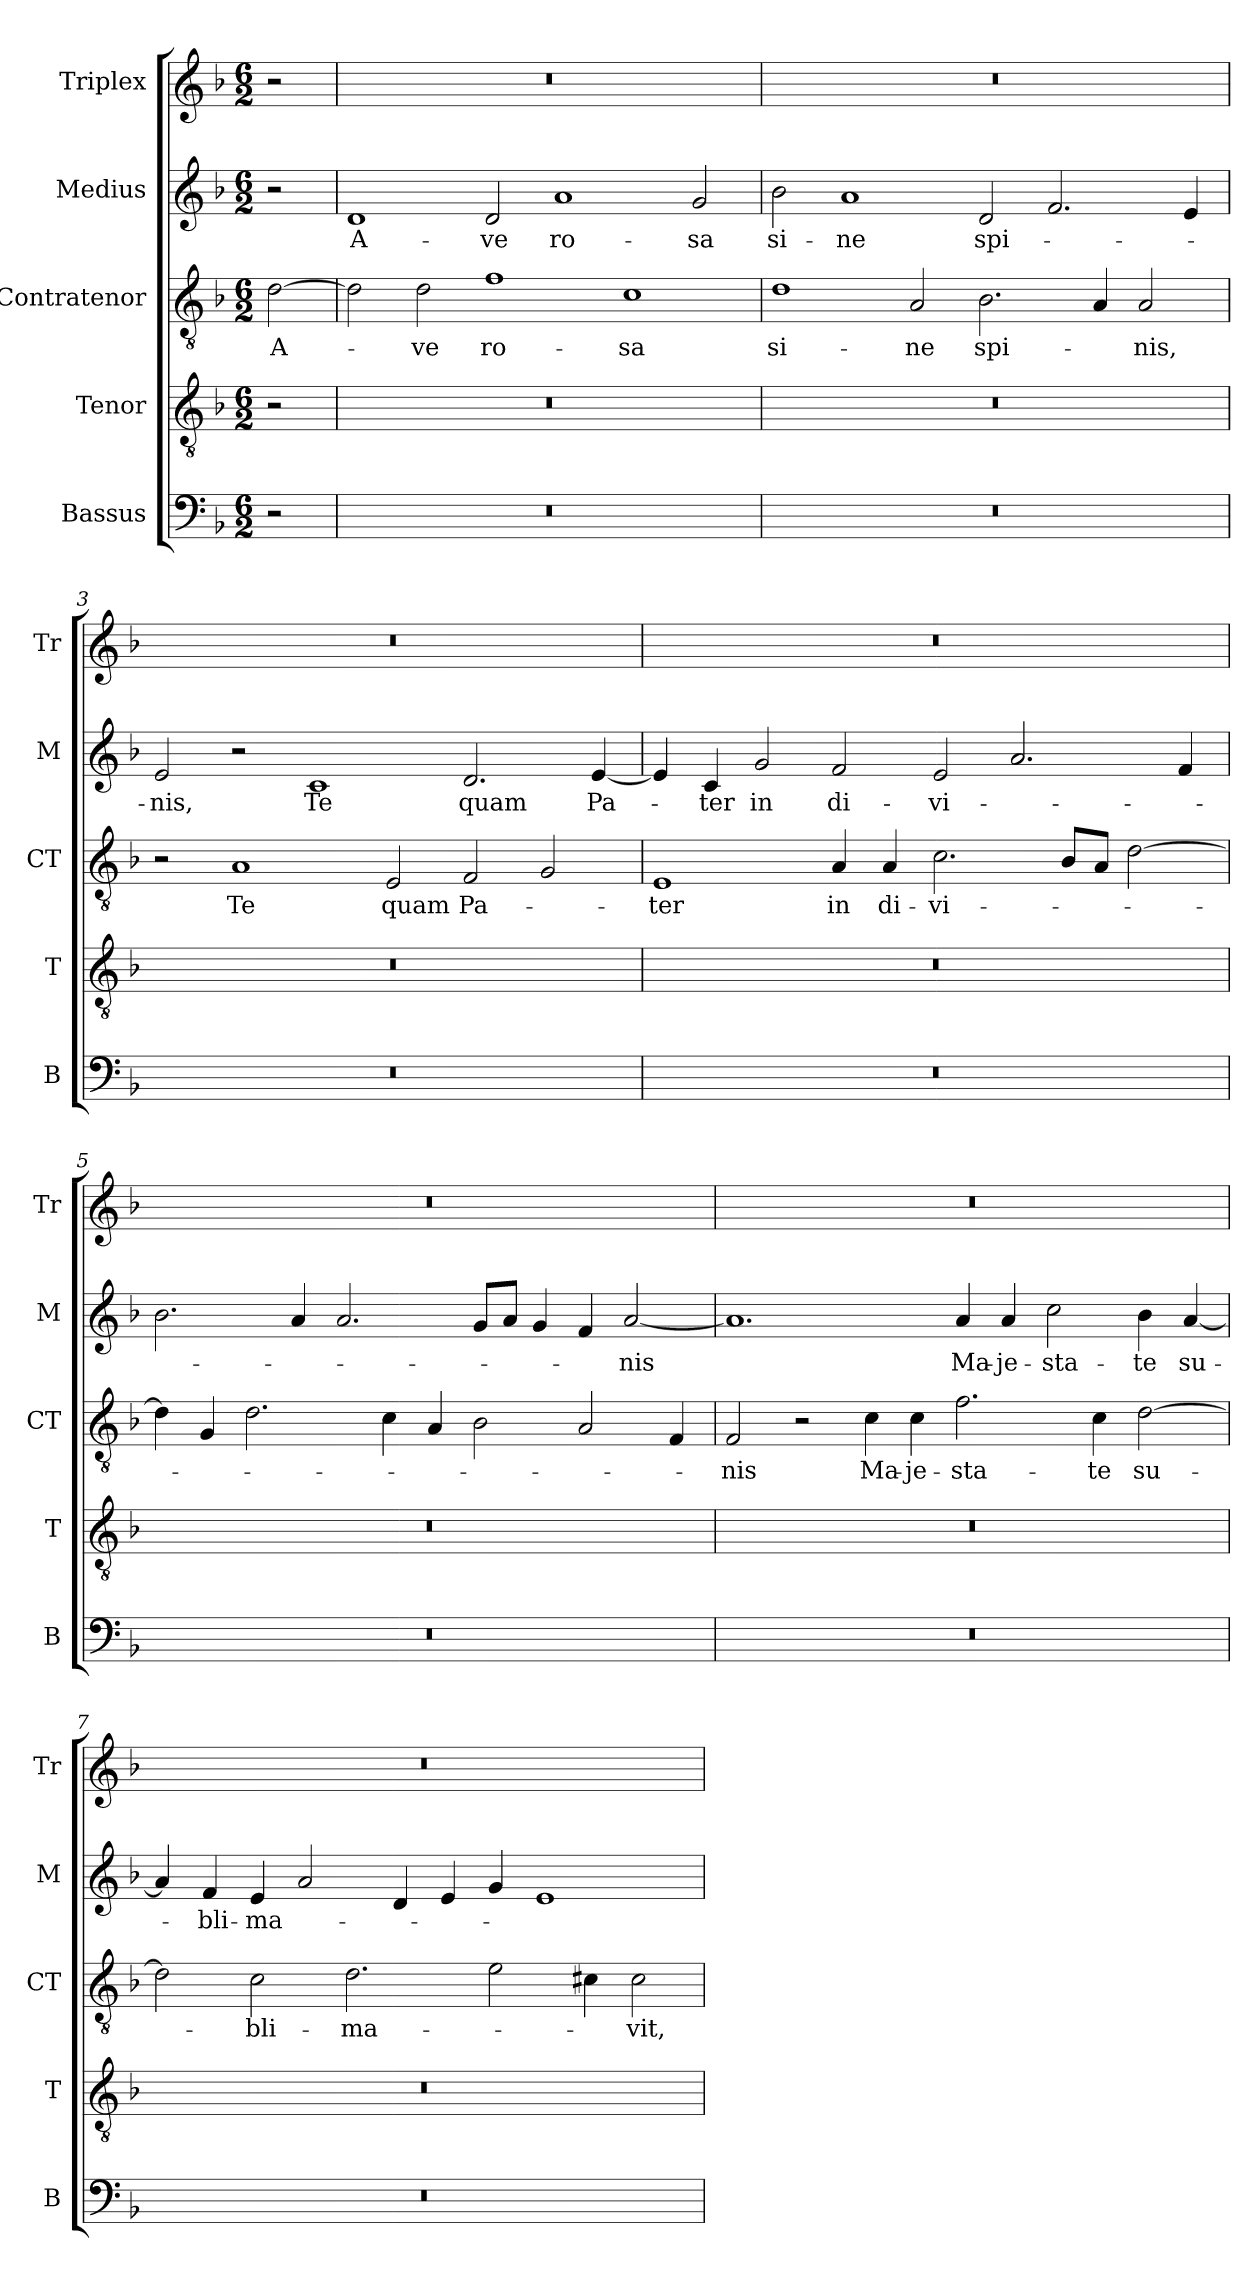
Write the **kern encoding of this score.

**kern	**kern	**kern	**text	**kern	**text	**kern
*part5	*part4	*part3	*part3	*part2	*part2	*part1
*staff5	*staff4	*staff3	*staff3	*staff2	*staff2	*staff1
*I"Bassus	*I"Tenor	*I"Contratenor	*	*I"Medius	*	*I"Triplex
*I'B	*I'T	*I'CT	*	*I'M	*	*I'Tr
*clefF4	*clefGv2	*clefGv2	*	*clefG2	*	*clefG2
*k[b-]	*k[b-]	*k[b-]	*	*k[b-]	*	*k[b-]
*F:	*F:	*F:	*	*F:	*	*F:
*M6/2	*M6/2	*M6/2	*	*M6/2	*	*M6/2
*MM136	*MM136	*MM136	*	*MM136	*	*MM136
=	=	=	=	=	=	=
!	!	!	!LO:LY:b	!	!	!
2r	2r	[2d\	A-	2r	.	2r
=1	=1	=1	=1	=1	=1	=1
!	!	!	!	!	!LO:LY:b	!
0.r	0.r	2d\]	.	1d	A-	0.r
!	!	!	!LO:LY:b	!	!	!
.	.	2d\	-ve	.	.	.
!	!	!	!LO:LY:b	!	!LO:LY:b	!
.	.	1f	ro-	2d/	-ve	.
!	!	!	!	!	!LO:LY:b	!
.	.	.	.	1a	ro-	.
!	!	!	!LO:LY:b	!	!	!
.	.	1c	-sa	.	.	.
!	!	!	!	!	!LO:LY:b	!
.	.	.	.	2g/	-sa	.
=2	=2	=2	=2	=2	=2	=2
!	!	!	!LO:LY:b	!	!LO:LY:b	!
0.r	0.r	1d	si-	2b-\	si-	0.r
!	!	!	!	!	!LO:LY:b	!
.	.	.	.	1a	-ne	.
!	!	!	!LO:LY:b	!	!	!
.	.	2A/	-ne	.	.	.
!	!	!	!LO:LY:b	!	!LO:LY:b	!
.	.	2.B-\	spi-	2d/	spi-	.
.	.	.	.	2.f/	.	.
.	.	4A/	.	.	.	.
!	!	!	!LO:LY:b	!	!	!
.	.	2A/	-nis,	.	.	.
.	.	.	.	4e/	.	.
!!LO:LB:g=z
=3	=3	=3	=3	=3	=3	=3
!	!	!	!	!	!LO:LY:b	!
0.r	0.r	2r	.	2e/	-nis,	0.r
!	!	!	!LO:LY:b	!	!	!
.	.	1A	Te	2r	.	.
!	!	!	!	!	!LO:LY:b	!
.	.	.	.	1c	Te	.
!	!	!	!LO:LY:b	!	!	!
.	.	2E/	quam	.	.	.
!	!	!	!LO:LY:b	!	!LO:LY:b	!
.	.	2F/	Pa-	2.d/	quam	.
.	.	2G/	.	.	.	.
!	!	!	!	!	!LO:LY:b	!
.	.	.	.	[4e/	Pa-	.
=4	=4	=4	=4	=4	=4	=4
!	!	!	!LO:LY:b	!	!	!
0.r	0.r	1E	-ter	4e/]	.	0.r
!	!	!	!	!	!LO:LY:b	!
.	.	.	.	4c/	-ter	.
!	!	!	!	!	!LO:LY:b	!
.	.	.	.	2g/	in	.
!	!	!	!LO:LY:b	!	!LO:LY:b	!
.	.	4A/	in	2f/	di-	.
!	!	!	!LO:LY:b	!	!	!
.	.	4A/	di-	.	.	.
!	!	!	!LO:LY:b	!	!LO:LY:b	!
.	.	2.c\	-vi-	2e/	-vi-	.
.	.	.	.	2.a/	.	.
.	.	8B-/L	.	.	.	.
.	.	8A/J	.	.	.	.
.	.	[2d\	.	.	.	.
.	.	.	.	4f/	.	.
!!LO:PB:g=z
=5	=5	=5	=5	=5	=5	=5
0.r	0.r	4d\]	.	2.b-\	.	0.r
.	.	4G/	.	.	.	.
.	.	2.d\	.	.	.	.
.	.	.	.	4a/	.	.
.	.	.	.	2.a/	.	.
.	.	4c\	.	.	.	.
.	.	4A/	.	.	.	.
.	.	2B-\	.	8g/L	.	.
.	.	.	.	8a/J	.	.
.	.	.	.	4g/	.	.
.	.	2A/	.	4f/	.	.
!	!	!	!	!	!LO:LY:b	!
.	.	.	.	[2a/	-nis	.
.	.	4F/	.	.	.	.
=6	=6	=6	=6	=6	=6	=6
!	!	!	!LO:LY:b	!	!	!
0.r	0.r	2F/	-nis	1.a]	.	0.r
.	.	2r	.	.	.	.
!	!	!	!LO:LY:b	!	!	!
.	.	4c\	Ma-	.	.	.
!	!	!	!LO:LY:b	!	!	!
.	.	4c\	-je-	.	.	.
!	!	!	!LO:LY:b	!	!LO:LY:b	!
.	.	2.f\	-sta-	4a/	Ma-	.
!	!	!	!	!	!LO:LY:b	!
.	.	.	.	4a/	-je-	.
!	!	!	!	!	!LO:LY:b	!
.	.	.	.	2cc\	-sta-	.
!	!	!	!LO:LY:b	!	!	!
.	.	4c\	-te	.	.	.
!	!	!	!LO:LY:b	!	!LO:LY:b	!
.	.	[2d\	su-	4b-\	-te	.
!	!	!	!	!	!LO:LY:b	!
.	.	.	.	[4a/	su-	.
!!LO:LB:g=z
=7	=7	=7	=7	=7	=7	=7
0.r	0.r	2d\]	.	4a/]	.	0.r
!	!	!	!	!	!LO:LY:b	!
.	.	.	.	4f/	-bli-	.
!	!	!	!LO:LY:b	!	!LO:LY:b	!
.	.	2c\	-bli-	4e/	-ma-	.
.	.	.	.	2a/	.	.
!	!	!	!LO:LY:b	!	!	!
.	.	2.d\	-ma-	.	.	.
.	.	.	.	4d/	.	.
.	.	.	.	4e/	.	.
.	.	2e\	.	4g/	.	.
.	.	.	.	1e	.	.
.	.	4c#X\	.	.	.	.
!	!	!	!LO:LY:b	!	!	!
.	.	2c#\	-vit,	.	.	.
=	=	=	=	=	=	=
*-	*-	*-	*-	*-	*-	*-
